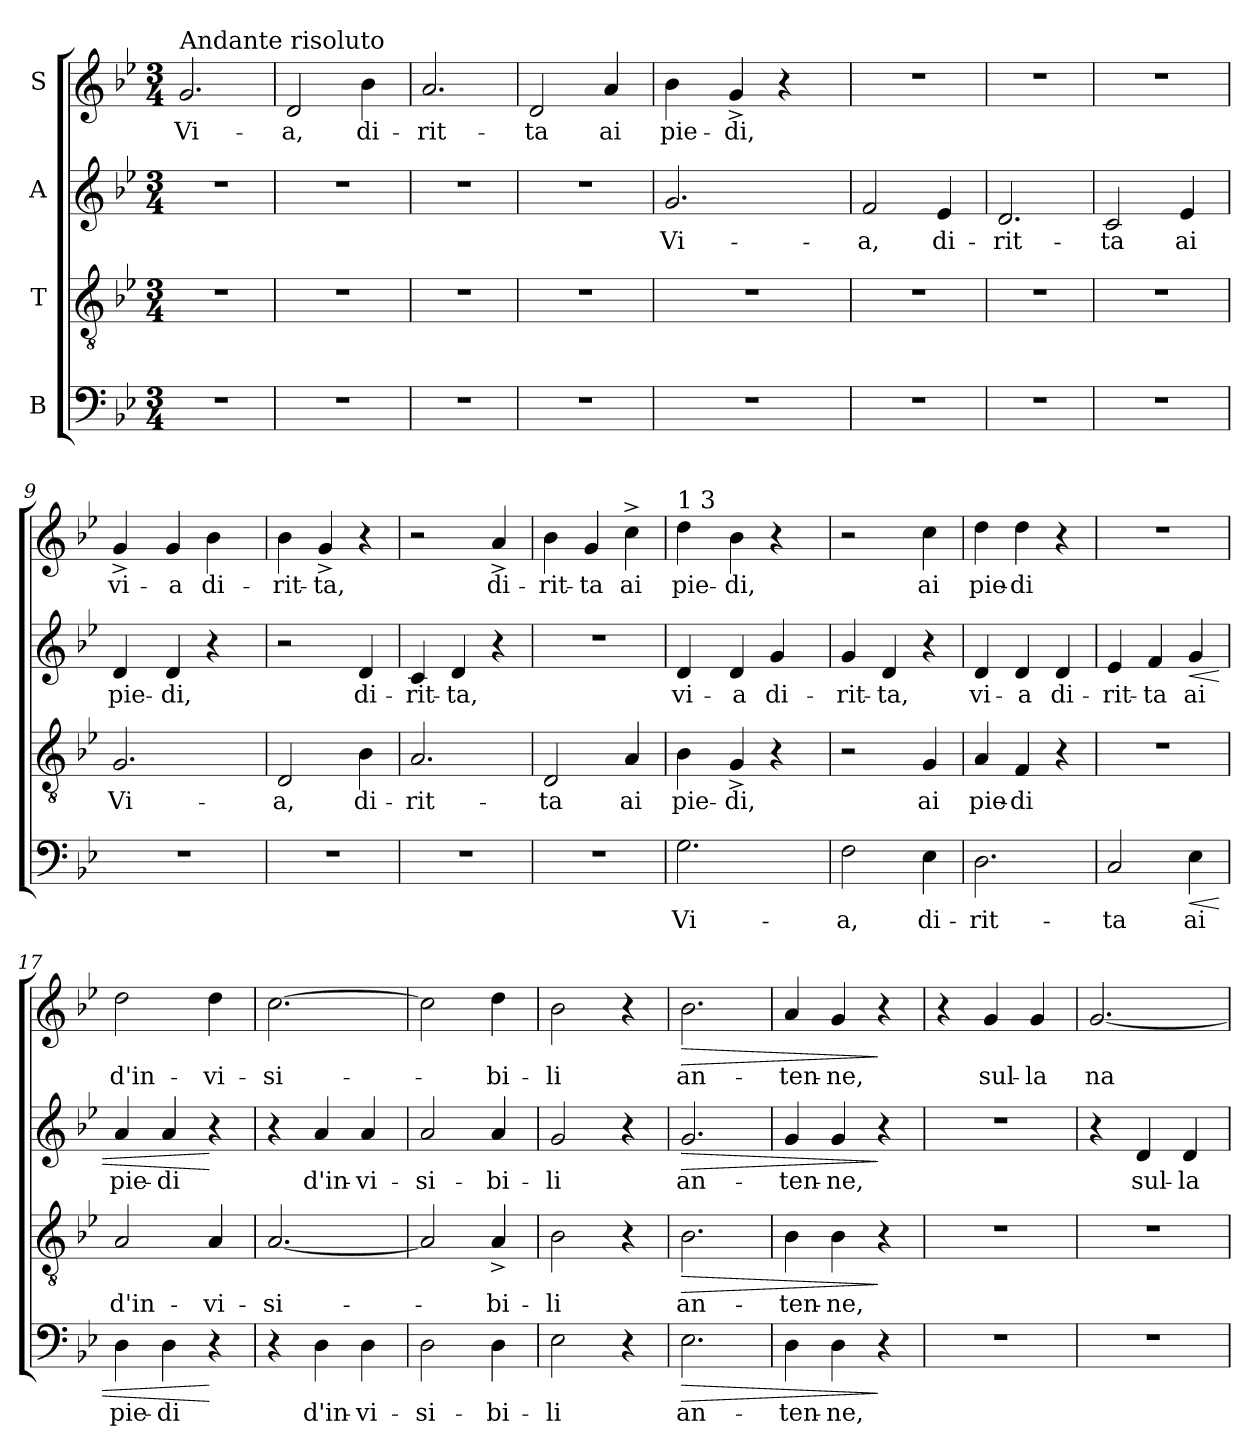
**kern	**text	**dynam	**kern	**text	**dynam	**kern	**text	**dynam	**kern	**text	**dynam
*part4	*part4	*part4	*part3	*part3	*part3	*part2	*part2	*part2	*part1	*part1	*part1
*staff4	*staff4	*staff4	*staff3	*staff3	*staff3	*staff2	*staff2	*staff2	*staff1	*staff1	*staff1
*I"B	*	*	*I"T	*	*	*I"A	*	*	*I"S	*	*
*clefF4	*	*	*clefGv2	*	*	*clefG2	*	*	*clefG2	*	*
*k[b-e-]	*	*	*k[b-e-]	*	*	*k[b-e-]	*	*	*k[b-e-]	*	*
*B-:	*	*	*B-:	*	*	*B-:	*	*	*B-:	*	*
*M3/4	*	*	*M3/4	*	*	*M3/4	*	*	*M3/4	*	*
=1	=1	=1	=1	=1	=1	=1	=1	=1	=1	=1	=1
!	!	!	!	!	!	!	!	!	!LO:TX:a:t=Andante risoluto	!	!
!LO:N:vis=1	!	!	!LO:N:vis=1	!	!	!LO:N:vis=1	!	!	!	!LO:LY:b	!
2.r	.	.	2.r	.	.	2.r	.	.	2.g/	Vi-	.
=2	=2	=2	=2	=2	=2	=2	=2	=2	=2	=2	=2
!LO:N:vis=1	!	!	!LO:N:vis=1	!	!	!LO:N:vis=1	!	!	!	!LO:LY:b	!
2.r	.	.	2.r	.	.	2.r	.	.	2d/	-a,	.
!	!	!	!	!	!	!	!	!	!	!LO:LY:b	!
.	.	.	.	.	.	.	.	.	4b-\	di-	.
=3	=3	=3	=3	=3	=3	=3	=3	=3	=3	=3	=3
!LO:N:vis=1	!	!	!LO:N:vis=1	!	!	!LO:N:vis=1	!	!	!	!LO:LY:b	!
2.r	.	.	2.r	.	.	2.r	.	.	2.a/	-rit-	.
=4	=4	=4	=4	=4	=4	=4	=4	=4	=4	=4	=4
!LO:N:vis=1	!	!	!LO:N:vis=1	!	!	!LO:N:vis=1	!	!	!	!LO:LY:b	!
2.r	.	.	2.r	.	.	2.r	.	.	2d/	-ta	.
!	!	!	!	!	!	!	!	!	!	!LO:LY:b	!
.	.	.	.	.	.	.	.	.	4a/	ai	.
=5	=5	=5	=5	=5	=5	=5	=5	=5	=5	=5	=5
!LO:N:vis=1	!	!	!LO:N:vis=1	!	!	!	!LO:LY:b	!	!	!LO:LY:b	!
*	*	*	*	*	*	*^	*	*	*	*	*
2.r	.	.	2.r	.	.	2.g/	16.ryy	Vi-	.	4b-\	pie-	.
.	.	.	.	.	.	.	2ryy	.	.	.	.	.
!	!	!	!	!	!	!	!	!	!	!	!LO:LY:b	!
.	.	.	.	.	.	.	.	.	.	4g^</	-di,	.
.	.	.	.	.	.	.	.	.	.	4r	.	.
.	.	.	.	.	.	.	8ryy	.	.	.	.	.
.	.	.	.	.	.	.	32ryy	.	.	.	.	.
=6	=6	=6	=6	=6	=6	=6	=6	=6	=6	=6	=6	=6
!LO:N:vis=1	!	!	!LO:N:vis=1	!	!	!	!	!LO:LY:b	!	!LO:N:vis=1	!	!
*	*	*	*	*	*	*v	*v	*	*	*	*	*
2.r	.	.	2.r	.	.	2f/	-a,	.	2.r	.	.
!	!	!	!	!	!	!	!LO:LY:b	!	!	!	!
.	.	.	.	.	.	4e-/	di-	.	.	.	.
=7	=7	=7	=7	=7	=7	=7	=7	=7	=7	=7	=7
!LO:N:vis=1	!	!	!LO:N:vis=1	!	!	!	!LO:LY:b	!	!LO:N:vis=1	!	!
2.r	.	.	2.r	.	.	2.d/	-rit-	.	2.r	.	.
=8	=8	=8	=8	=8	=8	=8	=8	=8	=8	=8	=8
!LO:N:vis=1	!	!	!LO:N:vis=1	!	!	!	!LO:LY:b	!	!LO:N:vis=1	!	!
2.r	.	.	2.r	.	.	2c/	-ta	.	2.r	.	.
!	!	!	!	!	!	!	!LO:LY:b	!	!	!	!
.	.	.	.	.	.	4e-/	ai	.	.	.	.
=9	=9	=9	=9	=9	=9	=9	=9	=9	=9	=9	=9
!LO:N:vis=1	!	!	!	!LO:LY:b	!	!	!LO:LY:b	!	!	!LO:LY:b	!
*	*	*	*^	*	*	*	*	*	*	*	*
2.r	.	.	2.G/	16.ryy	Vi-	.	4d/	pie-	.	4g^</	vi-	.
.	.	.	.	2ryy	.	.	.	.	.	.	.	.
!	!	!	!	!	!	!	!	!LO:LY:b	!	!	!LO:LY:b	!
.	.	.	.	.	.	.	4d/	-di,	.	4g/	-a	.
!	!	!	!	!	!	!	!	!	!	!	!LO:LY:b	!
.	.	.	.	.	.	.	4r	.	.	4b-\	di-	.
.	.	.	.	8ryy	.	.	.	.	.	.	.	.
.	.	.	.	32ryy	.	.	.	.	.	.	.	.
=10	=10	=10	=10	=10	=10	=10	=10	=10	=10	=10	=10	=10
!LO:N:vis=1	!	!	!	!	!LO:LY:b	!	!	!	!	!	!LO:LY:b	!
*	*	*	*v	*v	*	*	*	*	*	*	*	*
2.r	.	.	2D/	-a,	.	2r	.	.	4b-\	-rit-	.
!	!	!	!	!	!	!	!	!	!	!LO:LY:b	!
.	.	.	.	.	.	.	.	.	4g^</	-ta,	.
!	!	!	!	!LO:LY:b	!	!	!LO:LY:b	!	!	!	!
.	.	.	4B-\	di-	.	4d/	di-	.	4r	.	.
=11	=11	=11	=11	=11	=11	=11	=11	=11	=11	=11	=11
!LO:N:vis=1	!	!	!	!LO:LY:b	!	!	!LO:LY:b	!	!	!	!
2.r	.	.	2.A/	-rit-	.	4c/	-rit-	.	2r	.	.
!	!	!	!	!	!	!	!LO:LY:b	!	!	!	!
.	.	.	.	.	.	4d/	-ta,	.	.	.	.
!	!	!	!	!	!	!	!	!	!	!LO:LY:b	!
.	.	.	.	.	.	4r	.	.	4a^</	di-	.
=12	=12	=12	=12	=12	=12	=12	=12	=12	=12	=12	=12
!LO:N:vis=1	!	!	!	!LO:LY:b	!	!LO:N:vis=1	!	!	!	!LO:LY:b	!
2.r	.	.	2D/	-ta	.	2.r	.	.	4b-\	-rit-	.
!	!	!	!	!	!	!	!	!	!	!LO:LY:b	!
.	.	.	.	.	.	.	.	.	4g/	-ta	.
!	!	!	!	!LO:LY:b	!	!	!	!	!	!LO:LY:b	!
.	.	.	4A/	ai	.	.	.	.	4cc^>\	ai	.
!!LO:LB:g=z
=13	=13	=13	=13	=13	=13	=13	=13	=13	=13	=13	=13
!	!	!	!	!	!	!	!	!	!LO:TX:a:t=1 3	!	!
!	!LO:LY:b	!	!	!LO:LY:b	!	!	!LO:LY:b	!	!	!LO:LY:b	!
*^	*	*	*	*	*	*	*	*	*	*	*
2.G\	16.ryy	Vi-	.	4B-\	pie-	.	4d/	vi-	.	4dd\	pie-	.
.	2ryy	.	.	.	.	.	.	.	.	.	.	.
!	!	!	!	!	!LO:LY:b	!	!	!LO:LY:b	!	!	!LO:LY:b	!
.	.	.	.	4G^</	-di,	.	4d/	-a	.	4b-\	-di,	.
!	!	!	!	!	!	!	!	!LO:LY:b	!	!	!	!
.	.	.	.	4r	.	.	4g/	di-	.	4r	.	.
.	8ryy	.	.	.	.	.	.	.	.	.	.	.
.	32ryy	.	.	.	.	.	.	.	.	.	.	.
=14	=14	=14	=14	=14	=14	=14	=14	=14	=14	=14	=14	=14
!	!	!LO:LY:b	!	!	!	!	!	!LO:LY:b	!	!	!	!
*v	*v	*	*	*	*	*	*	*	*	*	*	*
2F\	-a,	.	2r	.	.	4g/	-rit-	.	2r	.	.
!	!	!	!	!	!	!	!LO:LY:b	!	!	!	!
.	.	.	.	.	.	4d/	-ta,	.	.	.	.
!	!LO:LY:b	!	!	!LO:LY:b	!	!	!	!	!	!LO:LY:b	!
4E-\	di-	.	4G/	ai	.	4r	.	.	4cc\	ai	.
=15	=15	=15	=15	=15	=15	=15	=15	=15	=15	=15	=15
!	!LO:LY:b	!	!	!LO:LY:b	!	!	!LO:LY:b	!	!	!LO:LY:b	!
2.D\	-rit-	.	4A/	pie-	.	4d/	vi-	.	4dd\	pie-	.
!	!	!	!	!LO:LY:b	!	!	!LO:LY:b	!	!	!LO:LY:b	!
.	.	.	4F/	-di	.	4d/	-a	.	4dd\	-di	.
!	!	!	!	!	!	!	!LO:LY:b	!	!	!	!
.	.	.	4r	.	.	4d/	di-	.	4r	.	.
=16	=16	=16	=16	=16	=16	=16	=16	=16	=16	=16	=16
!	!LO:LY:b	!	!LO:N:vis=1	!	!	!	!LO:LY:b	!	!LO:N:vis=1	!	!
2C/	-ta	.	2.r	.	.	4e-/	-rit-	.	2.r	.	.
!	!	!	!	!	!	!	!LO:LY:b	!	!	!	!
.	.	.	.	.	.	4f/	-ta	.	.	.	.
!	!LO:LY:b	!LO:HP:b	!	!	!	!	!LO:LY:b	!LO:HP:b	!	!	!
4E-\	ai	<	.	.	.	4g/	ai	<	.	.	.
=17	=17	=17	=17	=17	=17	=17	=17	=17	=17	=17	=17
!	!LO:LY:b	!	!	!LO:LY:b	!	!	!LO:LY:b	!	!	!LO:LY:b	!
4D\	pie-	.	2A/	d'in-	.	4a/	pie-	.	2dd\	d'in-	.
!	!LO:LY:b	!	!	!	!	!	!LO:LY:b	!	!	!	!
4D\	-di	.	.	.	.	4a/	-di	.	.	.	.
!	!	!	!	!LO:LY:b	!	!	!	!	!	!LO:LY:b	!
4r	.	[	4A/	-vi-	.	4r	.	[	4dd\	-vi-	.
=18	=18	=18	=18	=18	=18	=18	=18	=18	=18	=18	=18
!	!	!	!	!LO:LY:b	!	!	!	!	!	!LO:LY:b	!
4r	.	.	[<2.A/	-si-	.	4r	.	.	[>2.cc\	-si-	.
!	!LO:LY:b	!	!	!	!	!	!LO:LY:b	!	!	!	!
4D\	d'in-	.	.	.	.	4a/	d'in-	.	.	.	.
!	!LO:LY:b	!	!	!	!	!	!LO:LY:b	!	!	!	!
4D\	-vi-	.	.	.	.	4a/	-vi-	.	.	.	.
=19	=19	=19	=19	=19	=19	=19	=19	=19	=19	=19	=19
!	!LO:LY:b	!	!	!	!	!	!LO:LY:b	!	!	!	!
2D\	-si-	.	2A/]	.	.	2a/	-si-	.	2cc\]	.	.
!	!LO:LY:b	!	!	!LO:LY:b	!	!	!LO:LY:b	!	!	!LO:LY:b	!
4D\	-bi-	.	4A^</	-bi-	.	4a/	-bi-	.	4dd\	-bi-	.
=20	=20	=20	=20	=20	=20	=20	=20	=20	=20	=20	=20
!	!LO:LY:b	!	!	!LO:LY:b	!	!	!LO:LY:b	!	!	!LO:LY:b	!
2E-\	-li	.	2B-\	-li	.	2g/	-li	.	2b-\	-li	.
4r	.	.	4r	.	.	4r	.	.	4r	.	.
=21	=21	=21	=21	=21	=21	=21	=21	=21	=21	=21	=21
!	!LO:LY:b	!LO:HP:b	!	!LO:LY:b	!LO:HP:b	!	!LO:LY:b	!LO:HP:b	!	!LO:LY:b	!LO:HP:b
2.E-\	an-	>	2.B-\	an-	>	2.g/	an-	>	2.b-\	an-	>
=22	=22	=22	=22	=22	=22	=22	=22	=22	=22	=22	=22
!	!LO:LY:b	!	!	!LO:LY:b	!	!	!LO:LY:b	!	!	!LO:LY:b	!
4D\	-ten-	.	4B-\	-ten-	.	4g/	-ten-	.	4a/	-ten-	.
!	!LO:LY:b	!	!	!LO:LY:b	!	!	!LO:LY:b	!	!	!LO:LY:b	!
4D\	-ne,	.	4B-\	-ne,	.	4g/	-ne,	.	4g/	-ne,	.
4r	.	]	4r	.	]	4r	.	]	4r	.	]
!!LO:PB:g=z
=23	=23	=23	=23	=23	=23	=23	=23	=23	=23	=23	=23
!LO:N:vis=1	!	!	!LO:N:vis=1	!	!	!LO:N:vis=1	!	!	!	!	!
2.r	.	.	2.r	.	.	2.r	.	.	4r	.	.
!	!	!	!	!	!	!	!	!	!	!LO:LY:b	!
.	.	.	.	.	.	.	.	.	4g/	sul-	.
!	!	!	!	!	!	!	!	!	!	!LO:LY:b	!
.	.	.	.	.	.	.	.	.	4g/	-la	.
=24	=24	=24	=24	=24	=24	=24	=24	=24	=24	=24	=24
!LO:N:vis=1	!	!	!LO:N:vis=1	!	!	!	!	!	!	!LO:LY:b	!
2.r	.	.	2.r	.	.	4r	.	.	[<2.g/	na-	.
!	!	!	!	!	!	!	!LO:LY:b	!	!	!	!
.	.	.	.	.	.	4d/	sul-	.	.	.	.
!	!	!	!	!	!	!	!LO:LY:b	!	!	!	!
.	.	.	.	.	.	4d/	-la	.	.	.	.
=	=	=	=	=	=	=	=	=	=	=	=
*-	*-	*-	*-	*-	*-	*-	*-	*-	*-	*-	*-
